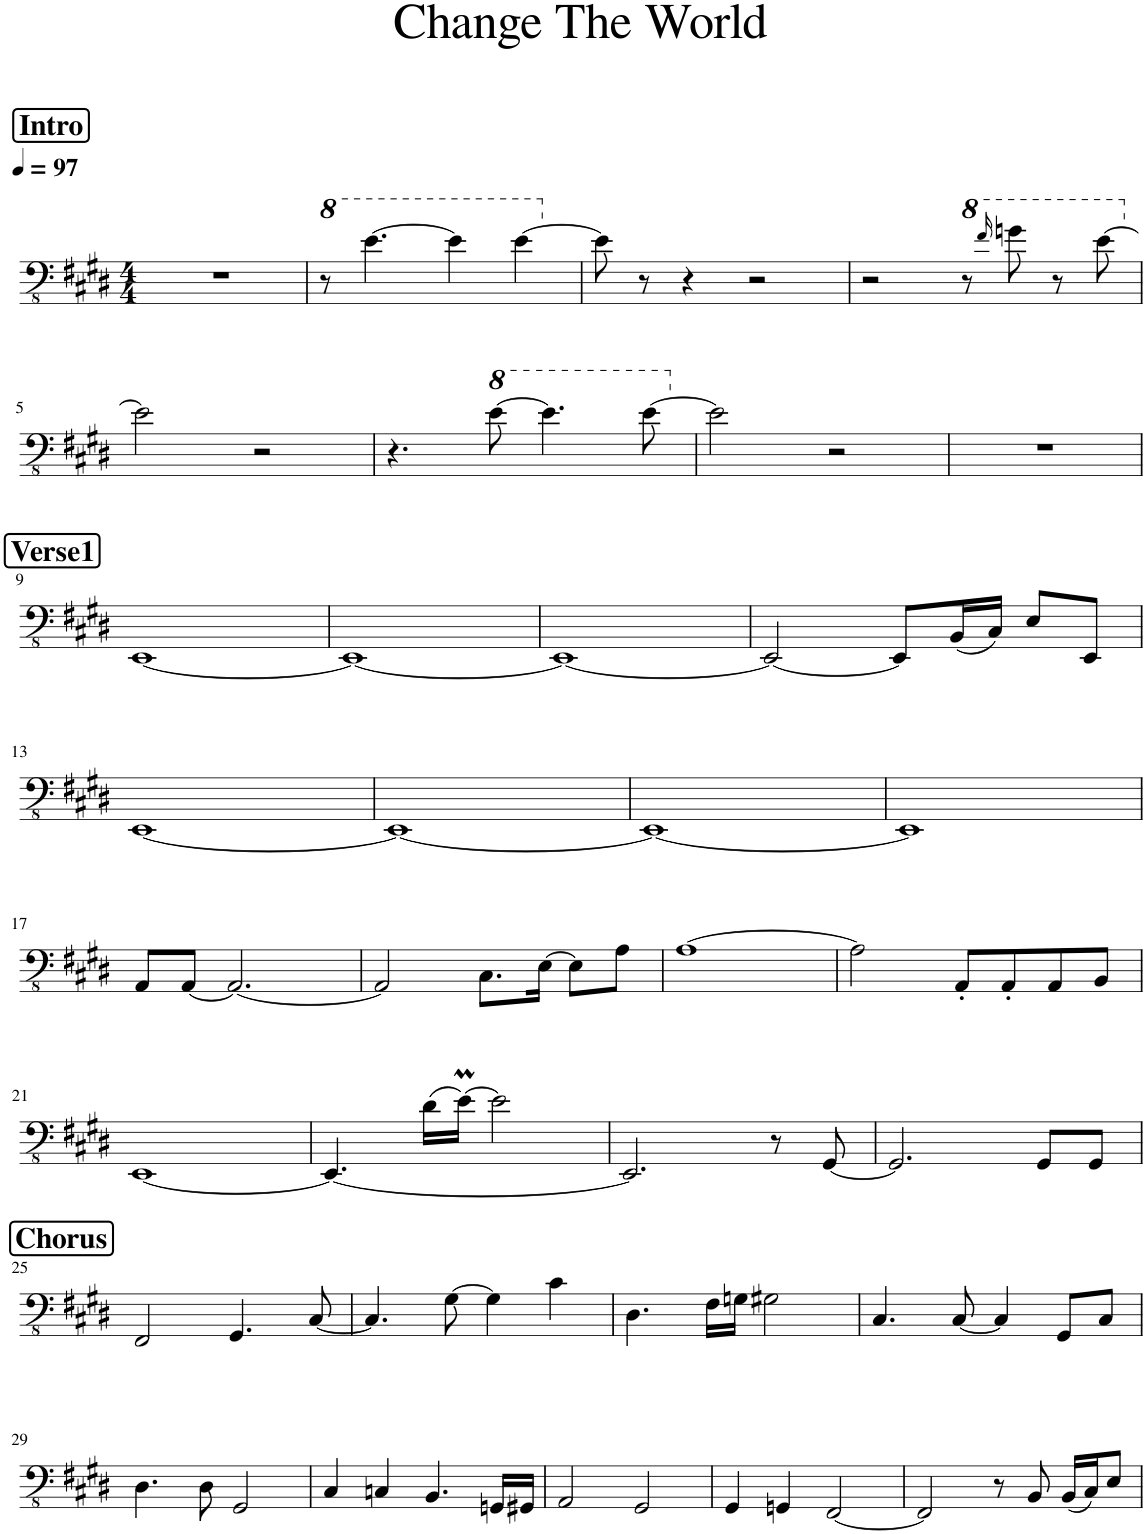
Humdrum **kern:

**kern
*part1
*staff1
*I"Electric Bass
*I'El. B.
*clefFv4
*k[f#c#g#d#]
*M4/4
*MM97
!!LO:REH:place=s1:a:B:cj:fs=14:t=Intro
=1
1r
=2
*8va
8r
[4.e\
4e\]
[4e\
=3
*X8va
8E\]
8r
4r
2r
=4
2r
*8va
8r
16qf#/
8gn\
8r
[8e\
!!LO:LB:g=z
=5
*X8va
2E\]
2r
=6
4.r
*8va
[8e\
4.e\]
[8e\
=7
*X8va
2E\]
2r
=8
1r
!!LO:LB:g=z
!!LO:REH:place=s1:a:B:cj:fs=14:t=Verse1
=9
[1EEE
=10
1EEE_
=11
1EEE_
=12
2EEE/_
8EEE/L]
(16BBB/L
16CC#/JJ)
8EE/L
8EEE/J
!!LO:LB:g=z
=13
[1EEE
=14
1EEE_
=15
1EEE_
=16
1EEE]
!!LO:LB:g=z
=17
8AAA/L
[8AAA/J
2.AAA/_
=18
2AAA/]
8.CC#\L
[16EE\Jk
8EE\L]
8AA\J
=19
[1AA
=20
2AA\]
8AAA'/L
8AAA'/
8AAA/
8BBB/J
!!LO:LB:g=z
=21
[1EEE
=22
4.EEE/_
(16D#\LL
[16EM\JJ)
2E\]
=23
2.EEE/]
8r
[8GGG#/
=24
2.GGG#/]
8GGG#/L
8GGG#/J
!!LO:LB:g=z
!!LO:REH:place=s1:a:B:cj:fs=14:t=Chorus
=25
2FFF#/
4.GGG#/
[8CC#/
=26
4.CC#/]
[8GG#\
4GG#\]
4C#\
=27
4.DD#\
16FF#\LL
16GGn\JJ
2GG#X\
=28
4.CC#/
[8CC#/
4CC#/]
8GGG#/L
8CC#/J
!!LO:LB:g=z
=29
4.DD#\
8DD#\
2GGG#/
=30
4CC#/
4CCn/
4.BBB/
16GGGn/LL
16GGG#X/JJ
=31
2AAA/
2GGG#/
=32
4GGG#/
4GGGn/
[2FFF#/
=33
2FFF#/]
8r
8BBB/
(16BBB/LL
16CC#/J)
8EE/J
=
*-
